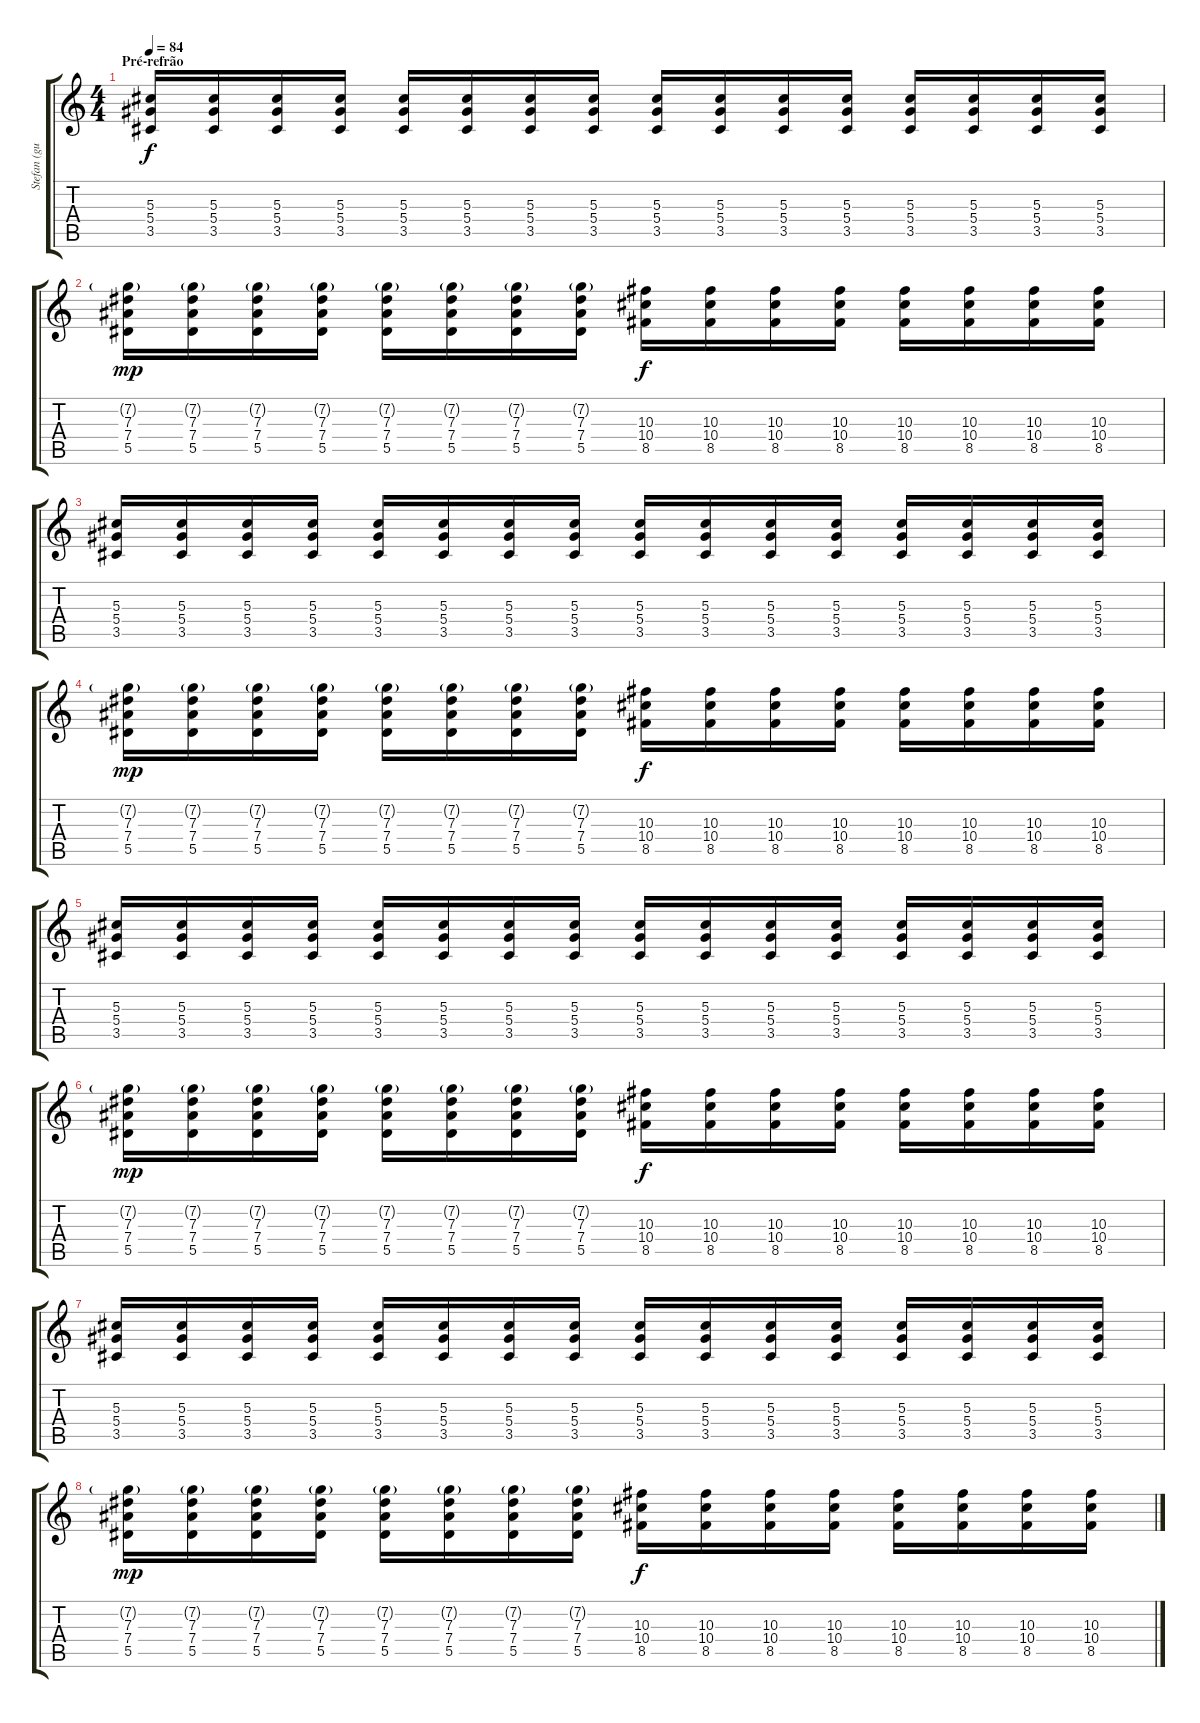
\track ("Stefan (guit. distorção)" "Stefan (gu") {instrument distortionguitar}
\staff {score tabs}
\tuning (F4 C4 Ab3 Eb3 Bb2 Gb2) {hide}
\ts (4 4)
\section ("" "Pré-refrão")
\tempo 84
\clef g2
\ks c
(5.3 5.4 3.5).16{dy f volume 7} (5.3 5.4 3.5).16 (5.3 5.4 3.5).16 (5.3 5.4 3.5).16 (5.3 5.4 3.5).16 (5.3 5.4 3.5).16 (5.3 5.4 3.5).16 (5.3 5.4 3.5).16 (5.3 5.4 3.5).16 (5.3 5.4 3.5).16 (5.3 5.4 3.5).16 (5.3 5.4 3.5).16 (5.3 5.4 3.5).16 (5.3 5.4 3.5).16 (5.3 5.4 3.5).16 (5.3 5.4 3.5).16 |
(7.2{g} 7.3 7.4 5.5).16{dy mp} (7.2{g} 7.3 7.4 5.5).16 (7.2{g} 7.3 7.4 5.5).16 (7.2{g} 7.3 7.4 5.5).16 (7.2{g} 7.3 7.4 5.5).16 (7.2{g} 7.3 7.4 5.5).16 (7.2{g} 7.3 7.4 5.5).16 (7.2{g} 7.3 7.4 5.5).16 (10.3 10.4 8.5).16{dy f} (10.3 10.4 8.5).16 (10.3 10.4 8.5).16 (10.3 10.4 8.5).16 (10.3 10.4 8.5).16 (10.3 10.4 8.5).16 (10.3 10.4 8.5).16 (10.3 10.4 8.5).16 |
(5.3 5.4 3.5).16{volume 7} (5.3 5.4 3.5).16 (5.3 5.4 3.5).16 (5.3 5.4 3.5).16 (5.3 5.4 3.5).16 (5.3 5.4 3.5).16 (5.3 5.4 3.5).16 (5.3 5.4 3.5).16 (5.3 5.4 3.5).16 (5.3 5.4 3.5).16 (5.3 5.4 3.5).16 (5.3 5.4 3.5).16 (5.3 5.4 3.5).16 (5.3 5.4 3.5).16 (5.3 5.4 3.5).16 (5.3 5.4 3.5).16 |
(7.2{g} 7.3 7.4 5.5).16{dy mp} (7.2{g} 7.3 7.4 5.5).16 (7.2{g} 7.3 7.4 5.5).16 (7.2{g} 7.3 7.4 5.5).16 (7.2{g} 7.3 7.4 5.5).16 (7.2{g} 7.3 7.4 5.5).16 (7.2{g} 7.3 7.4 5.5).16 (7.2{g} 7.3 7.4 5.5).16 (10.3 10.4 8.5).16{dy f} (10.3 10.4 8.5).16 (10.3 10.4 8.5).16 (10.3 10.4 8.5).16 (10.3 10.4 8.5).16 (10.3 10.4 8.5).16 (10.3 10.4 8.5).16 (10.3 10.4 8.5).16 |
(5.3 5.4 3.5).16{volume 7} (5.3 5.4 3.5).16 (5.3 5.4 3.5).16 (5.3 5.4 3.5).16 (5.3 5.4 3.5).16 (5.3 5.4 3.5).16 (5.3 5.4 3.5).16 (5.3 5.4 3.5).16 (5.3 5.4 3.5).16 (5.3 5.4 3.5).16 (5.3 5.4 3.5).16 (5.3 5.4 3.5).16 (5.3 5.4 3.5).16 (5.3 5.4 3.5).16 (5.3 5.4 3.5).16 (5.3 5.4 3.5).16 |
(7.2{g} 7.3 7.4 5.5).16{dy mp} (7.2{g} 7.3 7.4 5.5).16 (7.2{g} 7.3 7.4 5.5).16 (7.2{g} 7.3 7.4 5.5).16 (7.2{g} 7.3 7.4 5.5).16 (7.2{g} 7.3 7.4 5.5).16 (7.2{g} 7.3 7.4 5.5).16 (7.2{g} 7.3 7.4 5.5).16 (10.3 10.4 8.5).16{dy f} (10.3 10.4 8.5).16 (10.3 10.4 8.5).16 (10.3 10.4 8.5).16 (10.3 10.4 8.5).16 (10.3 10.4 8.5).16 (10.3 10.4 8.5).16 (10.3 10.4 8.5).16 |
(5.3 5.4 3.5).16{volume 7} (5.3 5.4 3.5).16 (5.3 5.4 3.5).16 (5.3 5.4 3.5).16 (5.3 5.4 3.5).16 (5.3 5.4 3.5).16 (5.3 5.4 3.5).16 (5.3 5.4 3.5).16 (5.3 5.4 3.5).16 (5.3 5.4 3.5).16 (5.3 5.4 3.5).16 (5.3 5.4 3.5).16 (5.3 5.4 3.5).16 (5.3 5.4 3.5).16 (5.3 5.4 3.5).16 (5.3 5.4 3.5).16 |
(7.2{g} 7.3 7.4 5.5).16{dy mp} (7.2{g} 7.3 7.4 5.5).16 (7.2{g} 7.3 7.4 5.5).16 (7.2{g} 7.3 7.4 5.5).16 (7.2{g} 7.3 7.4 5.5).16 (7.2{g} 7.3 7.4 5.5).16 (7.2{g} 7.3 7.4 5.5).16 (7.2{g} 7.3 7.4 5.5).16 (10.3 10.4 8.5).16{dy f} (10.3 10.4 8.5).16 (10.3 10.4 8.5).16 (10.3 10.4 8.5).16 (10.3 10.4 8.5).16 (10.3 10.4 8.5).16 (10.3 10.4 8.5).16 (10.3 10.4 8.5).16
